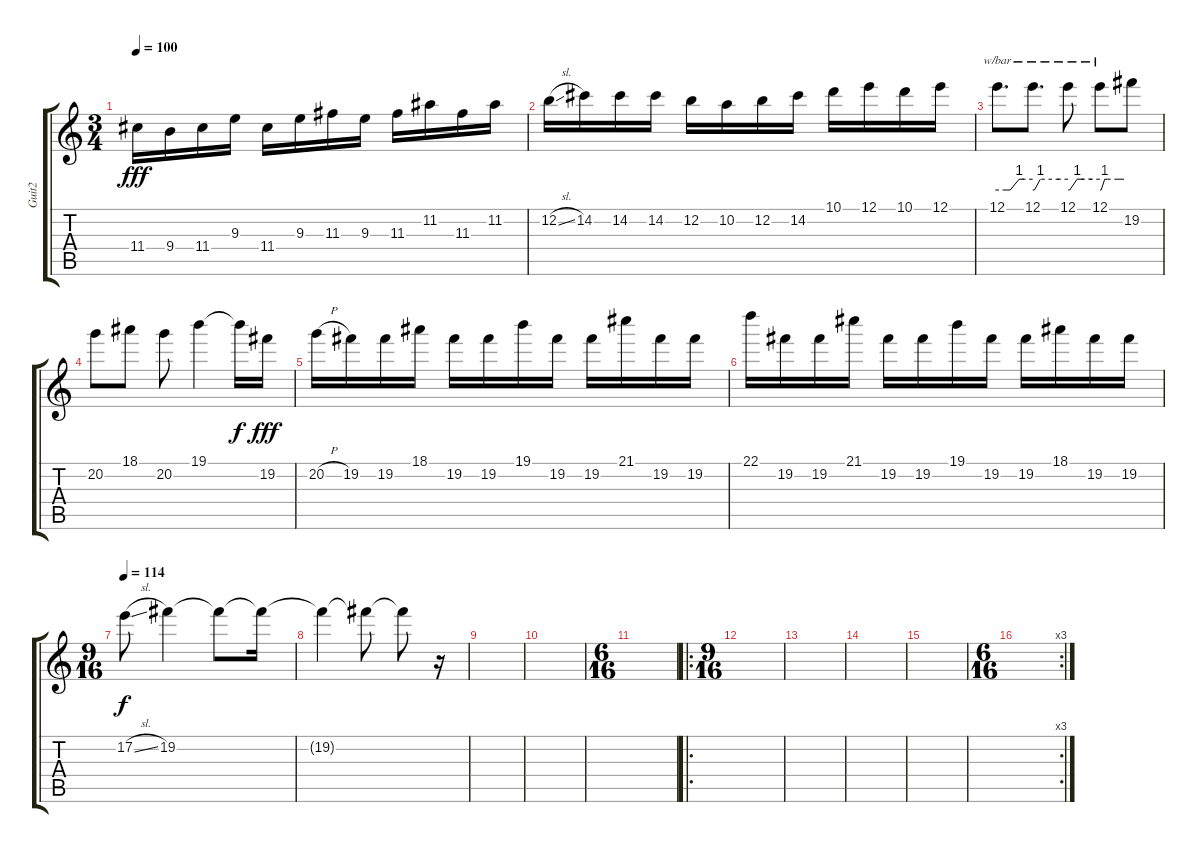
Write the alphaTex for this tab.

\track ("Guit2" "Guit2") {instrument overdrivenguitar}
\staff {score tabs}
\tuning (E4 B3 G3 D3 A2 D2) {hide}
\ts (3 4)
\tempo 100
\clef g2
\ks c
11.4.16{dy fff} 9.4.16 11.4.16 9.3.16 11.4.16 9.3.16 11.3.16 9.3.16 11.3.16 11.2.16 11.3.16 11.2.16 |
12.2{sl}.16 14.2.16 14.2.16 14.2.16 12.2.16 10.2.16 12.2.16 14.2.16 10.1.16 12.1.16 10.1.16 12.1.16 |
12.1.8{d tbe (custom default 0 0 15 0 22 0 37 4 45 4 60 4)} 12.1.8{d tbe (custom default 0 0 3 0 13 4 45 4 60 4)} 12.1.8{tbe (custom default 0 0 3 0 17 4 30 4 45 4 60 4)} 12.1.8{tbe (custom default 0 0 3 0 12 4 18 4 45 4 60 4)} 19.2.8 |
20.2.8 18.1.8 20.2.8 19.1.4 19.1{t}.16{dy f} 19.2.16{dy fff} |
20.2{h}.16 19.2.16 19.2.16 18.1.16 19.2.16 19.2.16 19.1.16 19.2.16 19.2.16 21.1.16 19.2.16 19.2.16 |
22.1.16 19.2.16 19.2.16 21.1.16 19.2.16 19.2.16 19.1.16 19.2.16 19.2.16 18.1.16 19.2.16 19.2.16 |
\ts (9 16)
\tempo 114
17.2{sl}.8{dy f} 19.2.4 19.2{t}.8 19.2{t}.16 |
19.2{t}.4 19.2{t}.8 19.2{t}.8 r.16 |
|
|
\ts (6 16)
|
\ro
\ts (9 16)
|
|
|
|
\rc 3
\ts (6 16)
